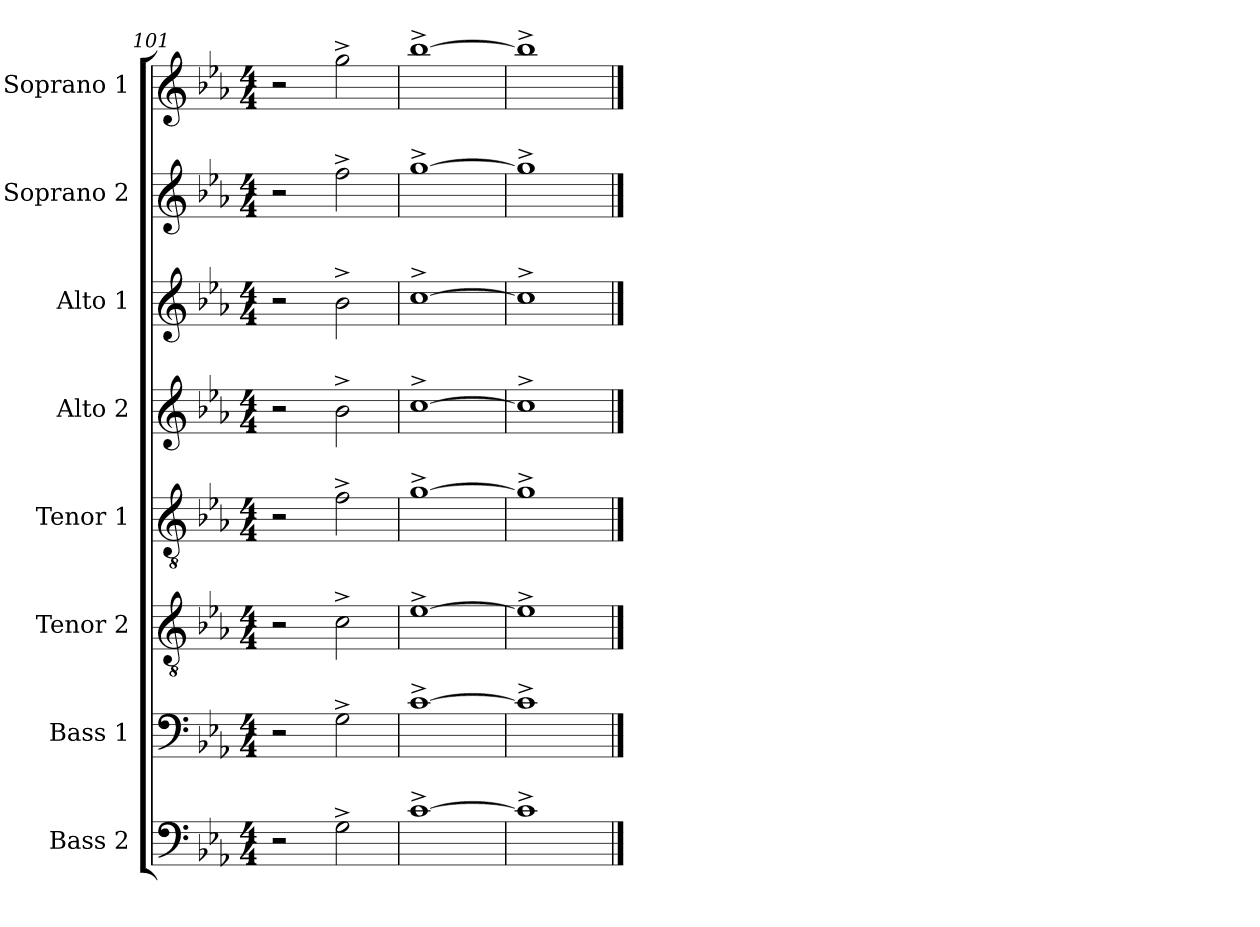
**kern	**kern	**kern	**kern	**kern	**kern	**kern	**kern
*part8	*part7	*part6	*part5	*part4	*part3	*part2	*part1
*staff8	*staff7	*staff6	*staff5	*staff4	*staff3	*staff2	*staff1
*I"Bass 2	*I"Bass 1	*I"Tenor 2	*I"Tenor 1	*I"Alto 2	*I"Alto 1	*I"Soprano 2	*I"Soprano 1
*I'B2	*I'B1	*I'T2	*I'T1	*I'A2	*I'A1	*I'S2	*I'S1
*clefF4	*clefF4	*clefGv2	*clefGv2	*clefG2	*clefG2	*clefG2	*clefG2
*k[b-e-a-]	*k[b-e-a-]	*k[b-e-a-]	*k[b-e-a-]	*k[b-e-a-]	*k[b-e-a-]	*k[b-e-a-]	*k[b-e-a-]
*M4/4	*M4/4	*M4/4	*M4/4	*M4/4	*M4/4	*M4/4	*M4/4
=101	=101	=101	=101	=101	=101	=101	=101
2r	2r	2r	2r	2r	2r	2r	2r
*	*	*	*	*	*	*	*MM60
2G^\	2G^\	2c^\	2f^\	2b-^\	2b-^\	2ff^\	2gg^\
*	*	*	*	*	*	*	*MM120
=102	=102	=102	=102	=102	=102	=102	=102
*	*	*	*	*	*	*	*MM60
[1c^	[1c^	[1e-^	[1g^	[1cc^	[1cc^	[1gg^	[1bb-^
=103	=103	=103	=103	=103	=103	=103	=103
1c^]	1c^]	1e-^]	1g^]	1cc^]	1cc^]	1gg^]	1bb-^]
*MM120	*MM120	*MM120	*MM120	*MM120	*MM120	*MM120	*MM120
==	==	==	==	==	==	==	==
*-	*-	*-	*-	*-	*-	*-	*-
